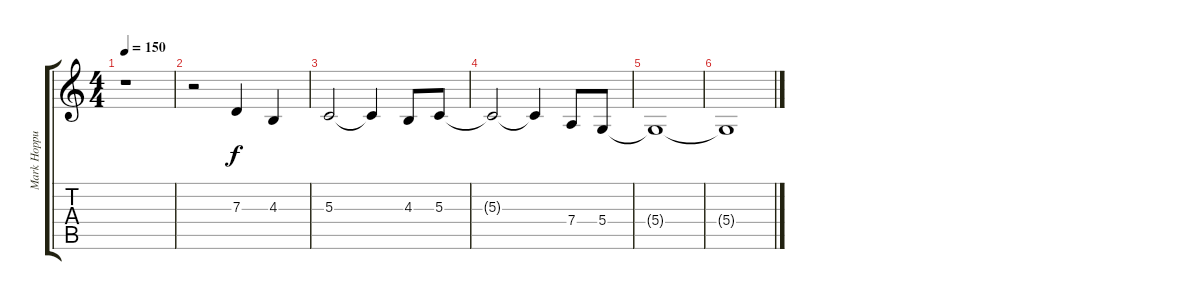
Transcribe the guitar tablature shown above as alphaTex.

\track ("Mark Hoppus (Guest Vocals)" "Mark Hoppu") {instrument shanai}
\staff {score tabs}
\tuning (E4 B3 G3 D3 A2 E2) {hide}
\ts (4 4)
\tempo 150
\clef g2
\ks c
r.1{dy f} |
r.2 7.3.4 4.3.4 |
5.3.2 5.3{t}.4 4.3.8 5.3.8 |
5.3{t}.2 5.3{t}.4 7.4.8 5.4.8 |
5.4{t}.1 |
5.4{t}.1
